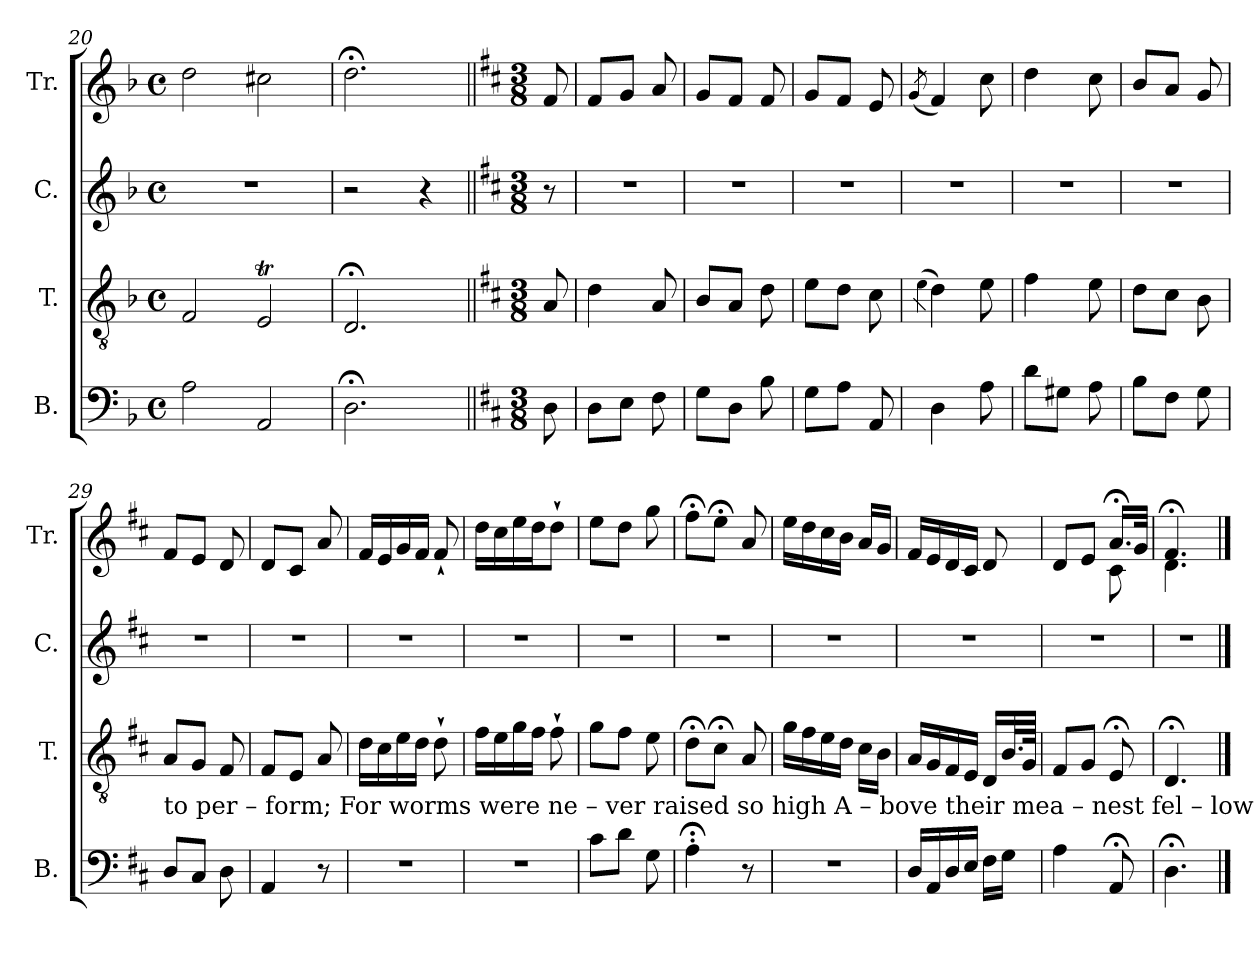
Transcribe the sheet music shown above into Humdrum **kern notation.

**kern	**kern	**kern	**kern
*part4	*part3	*part2	*part1
*staff4	*staff3	*staff2	*staff1
*I"B.	*I"T.	*I"C.	*I"Tr.
*I'B.	*I'T.	*I'C.	*I'Tr.
*clefF4	*clefGv2	*clefG2	*clefG2
*k[b-]	*k[b-]	*k[b-]	*k[b-]
*M4/4	*M4/4	*M4/4	*M4/4
*met(c)	*met(c)	*met(c)	*met(c)
=20	=20	=20	=20
2A!\	2F!/	1r	2dd!\
2AA!/	2Et!/	.	2cc#X!\
=21	=21	=21	=21
2.D;<!\	2.D;<!/	2r	2.dd;<!\
.	.	4r	.
=22||	=22||	=22||	=22||
*k[f#c#]	*k[f#c#]	*k[f#c#]	*k[f#c#]
*M3/8	*M3/8	*M3/8	*M3/8
8D!\	8A!/	8r	8f#!/
=23	=23	=23	=23
8D!\L	4d!\	4.r	8f#!/L
8E!\J	.	.	8g!/J
8F#!\	8A!/	.	8a!/
=24	=24	=24	=24
8G!\L	8B!/L	4.r	8g!/L
8D!\J	8A!/J	.	8f#!/J
8B!\	8d!\	.	8f#!/
=25	=25	=25	=25
8G!\L	8e!\L	4.r	8g!/L
8A!\J	8d!\J	.	8f#!/J
8AA!/	8c#!\	.	8e!/
=26	=26	=26	=26
.	(>4qe\	.	(<8qg/
4D!\	4d!\)	4.r	4f#!/)
8A!\	8e!\	.	8cc#!\
=27	=27	=27	=27
8d!\L	4f#!\	4.r	4dd!\
8G#X!\J	.	.	.
8A!\	8e!\	.	8cc#!\
=28	=28	=28	=28
8B!\L	8d!\L	4.r	8b!/L
8F#!\J	8c#!\J	.	8a!/J
8G!\	8B!\	.	8g!/
!!LO:LB:g=z
=29	=29	=29	=29
!	!LO:TX:b:t=to     per  – form;  For  worms    were    ne    –     ver   raised  so   high    A  –  bove         their   mea     –       nest        fel   –  low   worms.	!	!
8D!/L	8A!/L	4.r	8f#!/L
8C#!/J	8G!/J	.	8e!/J
8D!\	8F#!/	.	8d!/
=30	=30	=30	=30
4AA!/	8F#!/L	4.r	8d!/L
.	8E!/J	.	8c#!/J
8r	8A!/	.	8a!/
=31	=31	=31	=31
4.r	16d!\LL	4.r	16f#!/LL
.	16c#!\	.	16e!/
.	16e!\	.	16g!/
.	16d!\JJ	.	16f#!/JJ
.	8d`!\	.	8f#`!/
=32	=32	=32	=32
4.r	16f#!\LL	4.r	16dd!\LL
.	16e!\	.	16cc#!\
.	16g!\	.	16ee!\
.	16f#!\JJ	.	16dd!\J
.	8f#`!\	.	8dd`!\J
=33	=33	=33	=33
8c#!\L	8g!\L	4.r	8ee!\L
8d!\J	8f#!\J	.	8dd!\J
8G!\	8e!\	.	8gg!\
=34	=34	=34	=34
4A;<'!\	8d;<!\L	4.r	8ff#;<!\L
.	8c#;<!\J	.	8ee;<!\J
8r	8A!/	.	8a!/
=35	=35	=35	=35
4.r	16g!\LL	4.r	16ee!\LL
.	16f#!\	.	16dd!\
.	16e!\	.	16cc#!\
.	16d!\JJ	.	16b!\JJ
.	16c#!\LL	.	16a!/LL
.	16B!\JJ	.	16g!/JJ
=36	=36	=36	=36
16D!/LL	16A!/LL	4.r	16f#!/LL
16AA!/	16G!/	.	16e!/
16D!/	16F#!/	.	16d!/
16E!/JJ	16E!/JJ	.	16c#!/JJ
16F#!\LL	16D!/LL	.	8d!/
16G!\JJ	32.B!/L	.	.
.	64G!/JJJk	.	.
=37	=37	=37	=37
*	*	*	*^
4A!\	8F#!/L	4.r	8d!/L	4ryy
.	8G!/J	.	8e!/J	.
8AA;<!/	8E;<!/	.	16.a;<!/LL	8c#!\
.	.	.	32g!/JJk	.
=38	=38	=38	=38	=38
4.D;<!\	4.D;<!/	4.r	4.f#;<!/	4.d!\
*	*	*	*v	*v
==	==	==	==
*-	*-	*-	*-
